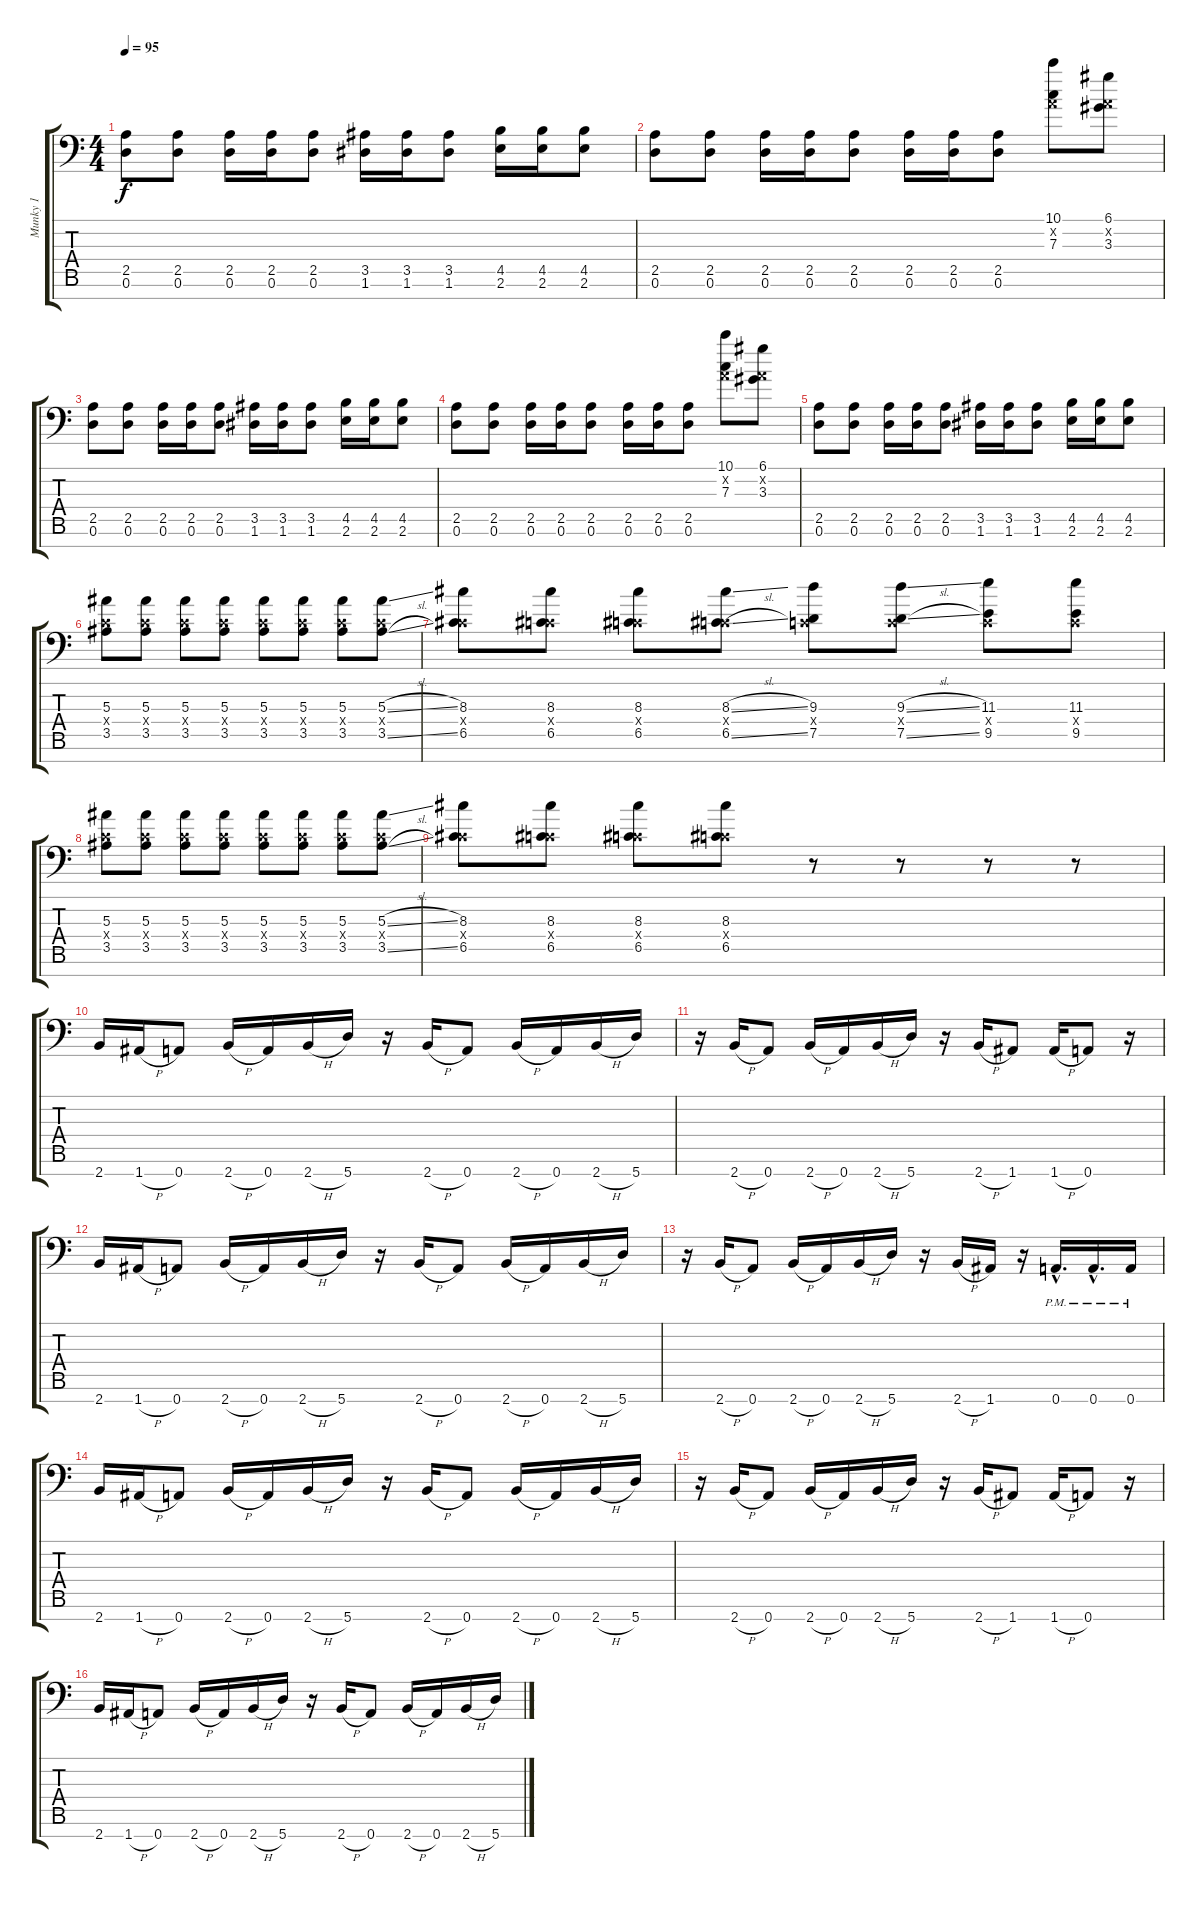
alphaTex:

\track ("Munky 1" "Munky 1") {instrument distortionguitar}
\staff {score tabs}
\tuning (D4 A3 F3 C3 G2 D2 A1) {hide}
\ts (4 4)
\tempo 95
\clef f4
\ks c
(2.5 0.6).8{dy f} (2.5 0.6).8 (2.5 0.6).16 (2.5 0.6).16 (2.5 0.6).8 (3.5 1.6).16 (3.5 1.6).16 (3.5 1.6).8 (4.5 2.6).16 (4.5 2.6).16 (4.5 2.6).8 |
(2.5 0.6).8 (2.5 0.6).8 (2.5 0.6).16 (2.5 0.6).16 (2.5 0.6).8 (2.5 0.6).16 (2.5 0.6).16 (2.5 0.6).8 (10.1 0.2{x} 7.3).8 (6.1 0.2{x} 3.3).8 |
(2.5 0.6).8 (2.5 0.6).8 (2.5 0.6).16 (2.5 0.6).16 (2.5 0.6).8 (3.5 1.6).16 (3.5 1.6).16 (3.5 1.6).8 (4.5 2.6).16 (4.5 2.6).16 (4.5 2.6).8 |
(2.5 0.6).8 (2.5 0.6).8 (2.5 0.6).16 (2.5 0.6).16 (2.5 0.6).8 (2.5 0.6).16 (2.5 0.6).16 (2.5 0.6).8 (10.1 0.2{x} 7.3).8 (6.1 0.2{x} 3.3).8 |
(2.5 0.6).8 (2.5 0.6).8 (2.5 0.6).16 (2.5 0.6).16 (2.5 0.6).8 (3.5 1.6).16 (3.5 1.6).16 (3.5 1.6).8 (4.5 2.6).16 (4.5 2.6).16 (4.5 2.6).8 |
(5.3 0.4{x} 3.5).8 (5.3 0.4{x} 3.5).8 (5.3 0.4{x} 3.5).8 (5.3 0.4{x} 3.5).8 (5.3 0.4{x} 3.5).8 (5.3 0.4{x} 3.5).8 (5.3 0.4{x} 3.5).8 (5.3{sl} 0.4{x} 3.5{sl}).8 |
(8.3 0.4{x} 6.5).8 (8.3 0.4{x} 6.5).8 (8.3 0.4{x} 6.5).8 (8.3{sl} 0.4{x} 6.5{sl}).8 (9.3 0.4{x} 7.5).8 (9.3{sl} 0.4{x} 7.5{sl}).8 (11.3 0.4{x} 9.5).8 (11.3 0.4{x} 9.5).8 |
(5.3 0.4{x} 3.5).8 (5.3 0.4{x} 3.5).8 (5.3 0.4{x} 3.5).8 (5.3 0.4{x} 3.5).8 (5.3 0.4{x} 3.5).8 (5.3 0.4{x} 3.5).8 (5.3 0.4{x} 3.5).8 (5.3{sl} 0.4{x} 3.5{sl}).8 |
(8.3 0.4{x} 6.5).8 (8.3 0.4{x} 6.5).8 (8.3 0.4{x} 6.5).8 (8.3 0.4{x} 6.5).8 r.8 r.8 r.8 r.8 |
2.7.16 1.7{h}.16 0.7.8 2.7{h}.16 0.7.16 2.7{h}.16 5.7.16 r.16 2.7{h}.16 0.7.8 2.7{h}.16 0.7.16 2.7{h}.16 5.7.16 |
r.16 2.7{h}.16 0.7.8 2.7{h}.16 0.7.16 2.7{h}.16 5.7.16 r.16 2.7{h}.16 1.7.8 1.7{h}.16 0.7.8 r.16 |
2.7.16 1.7{h}.16 0.7.8 2.7{h}.16 0.7.16 2.7{h}.16 5.7.16 r.16 2.7{h}.16 0.7.8 2.7{h}.16 0.7.16 2.7{h}.16 5.7.16 |
r.16 2.7{h}.16 0.7.8 2.7{h}.16 0.7.16 2.7{h}.16 5.7.16 r.16 2.7{h}.16 1.7.16 r.16 0.7{hac pm}.16{d} 0.7{hac pm}.16{d} 0.7{pm}.16 |
2.7.16 1.7{h}.16 0.7.8 2.7{h}.16 0.7.16 2.7{h}.16 5.7.16 r.16 2.7{h}.16 0.7.8 2.7{h}.16 0.7.16 2.7{h}.16 5.7.16 |
r.16 2.7{h}.16 0.7.8 2.7{h}.16 0.7.16 2.7{h}.16 5.7.16 r.16 2.7{h}.16 1.7.8 1.7{h}.16 0.7.8 r.16 |
2.7.16 1.7{h}.16 0.7.8 2.7{h}.16 0.7.16 2.7{h}.16 5.7.16 r.16 2.7{h}.16 0.7.8 2.7{h}.16 0.7.16 2.7{h}.16 5.7.16
